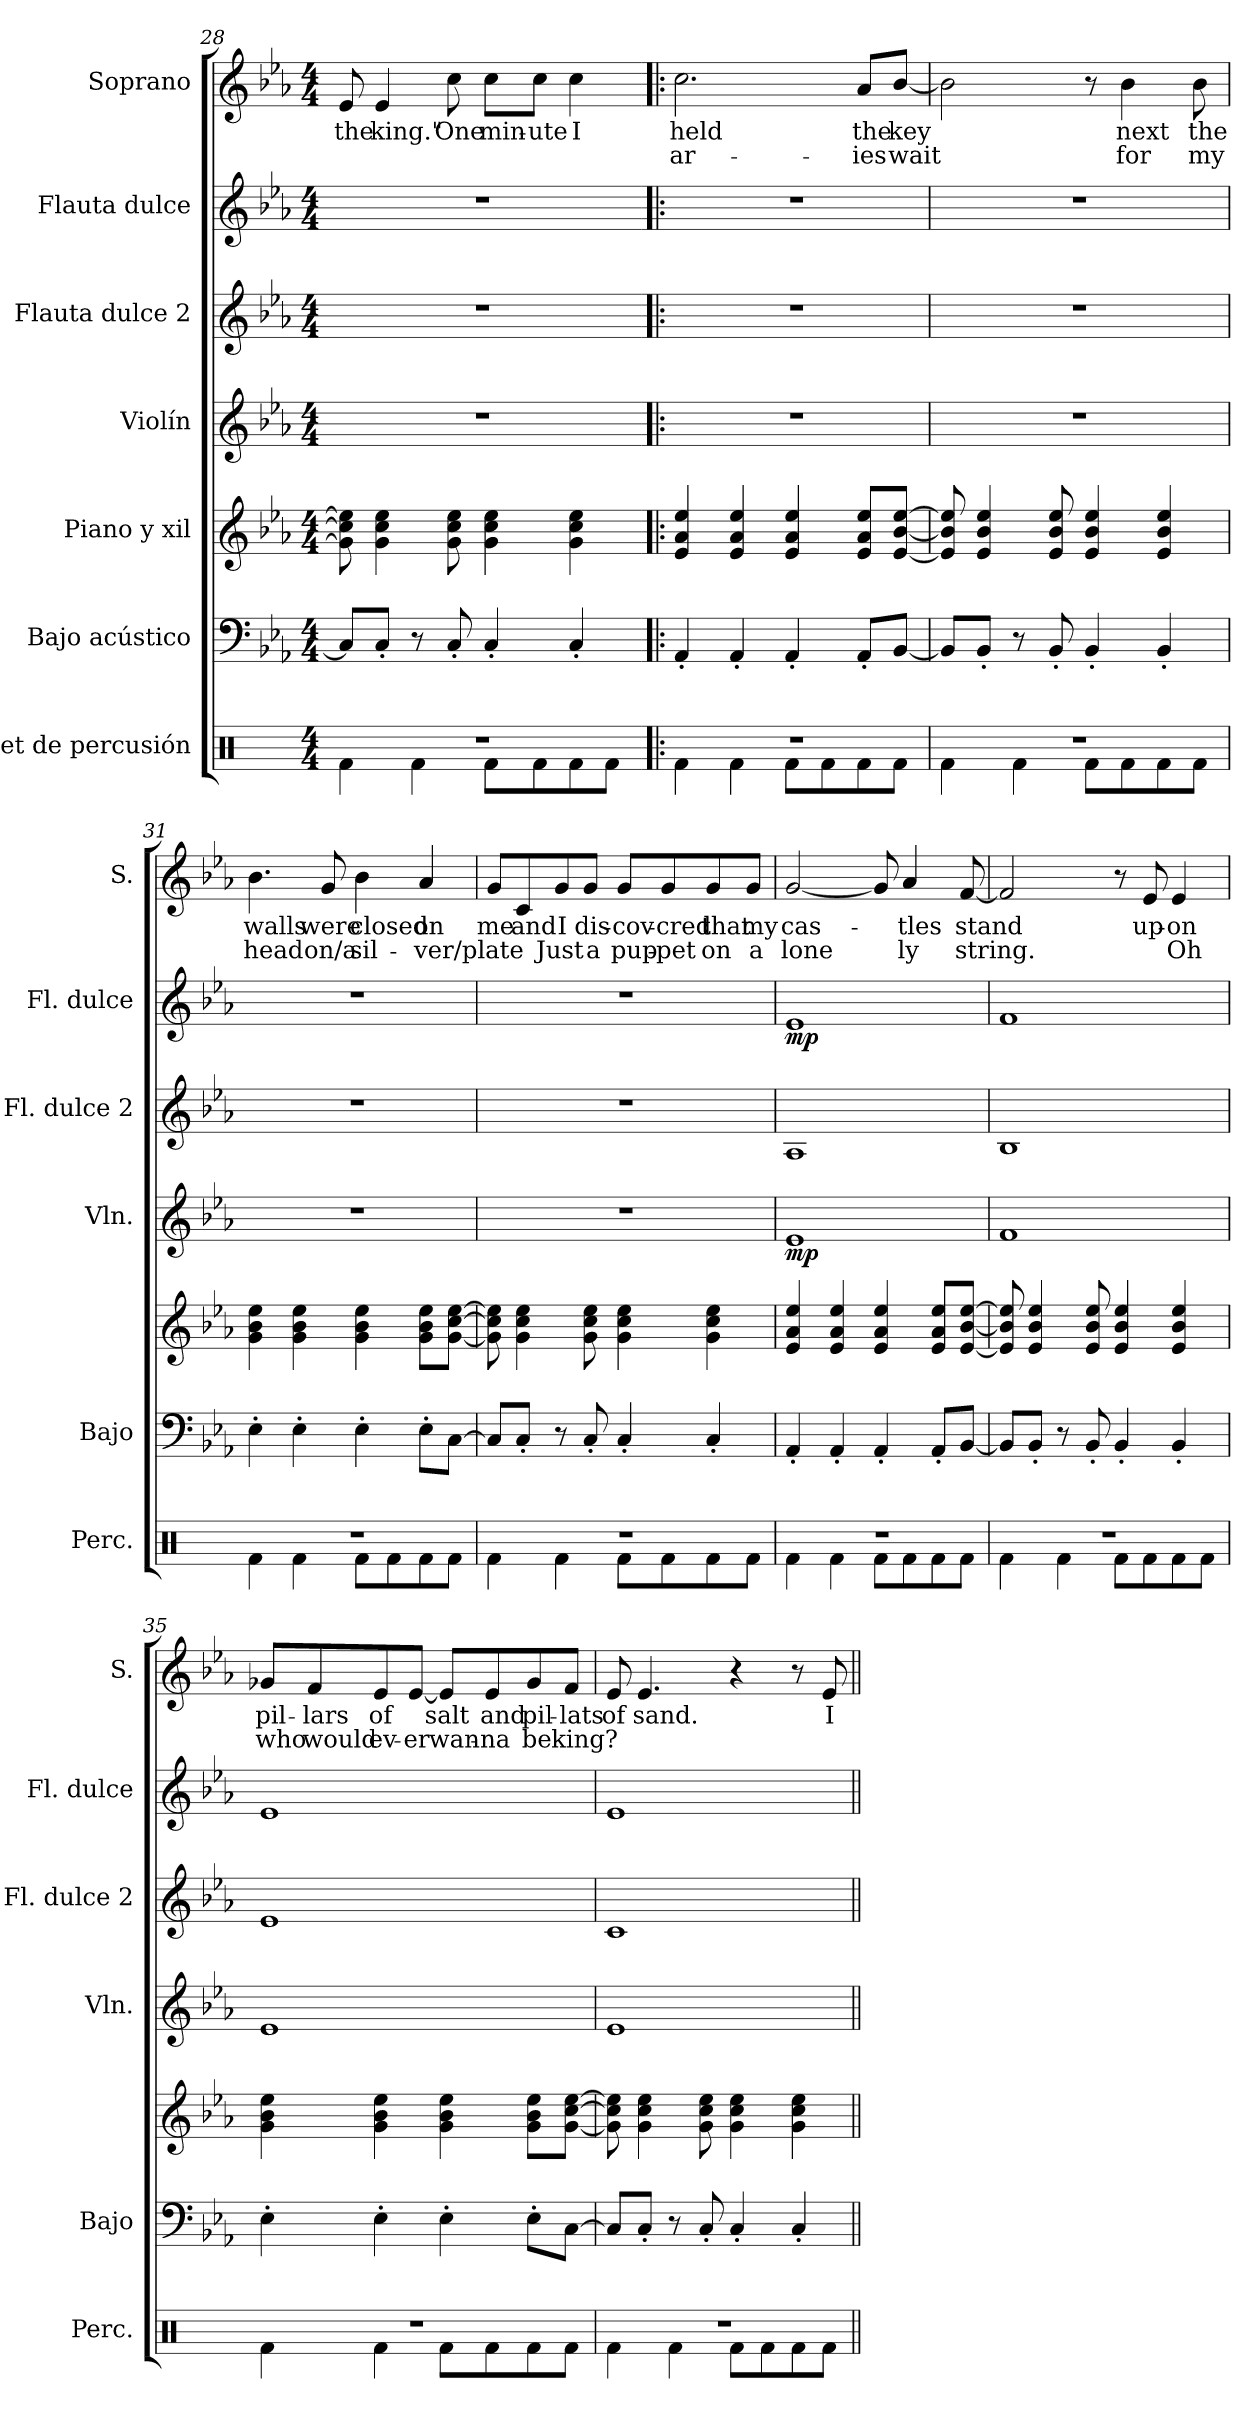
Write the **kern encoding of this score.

**kern	**kern	**kern	**kern	**dynam	**kern	**kern	**dynam	**kern	**text	**text
*part7	*part6	*part5	*part4	*part4	*part3	*part2	*part2	*part1	*part1	*part1
*staff7	*staff6	*staff5	*staff4	*staff4	*staff3	*staff2	*staff2	*staff1	*staff1	*staff1
*I"Set de percusión	*I"Bajo acústico	*I"Piano y xil	*I"Violín	*	*I"Flauta dulce 2	*I"Flauta dulce	*	*I"Soprano	*	*
*I'Perc.	*I'Bajo	*	*I'Vln.	*	*I'Fl. dulce 2	*I'Fl. dulce	*	*I'S.	*	*
*clefX	*clefF4	*clefG2	*clefG2	*	*clefG2	*clefG2	*	*clefG2	*	*
*k[]	*k[b-e-a-]	*k[b-e-a-]	*k[b-e-a-]	*	*k[b-e-a-]	*k[b-e-a-]	*	*k[b-e-a-]	*	*
*M4/4	*M4/4	*M4/4	*M4/4	*	*M4/4	*M4/4	*	*M4/4	*	*
=28	=28	=28	=28	=28	=28	=28	=28	=28	=28	=28
*^	*	*	*	*	*	*	*	*	*	*
!	!	!	!	!	!	!	!	!	!	!LO:LY:b	!
1r	4Rf\	8C/L]	8g\] 8cc\] 8ee-\]	1r	.	1r	1r	.	8e-/	the	.
!	!	!	!	!	!	!	!	!	!	!LO:LY:b	!
.	.	8C'/J	4g\ 4cc\ 4ee-\	.	.	.	.	.	4e-/	king."	.
.	4Rf\	8r	.	.	.	.	.	.	.	.	.
!	!	!	!	!	!	!	!	!	!	!LO:LY:b	!
.	.	8C'/	8g\ 8cc\ 8ee-\	.	.	.	.	.	8cc\	One	.
!	!	!	!	!	!	!	!	!	!	!LO:LY:b	!
.	8Rf\L	4C'/	4g\ 4cc\ 4ee-\	.	.	.	.	.	8cc\L	min-	.
!	!	!	!	!	!	!	!	!	!	!LO:LY:b	!
.	8Rf\	.	.	.	.	.	.	.	8cc\J	-ute	.
!	!	!	!	!	!	!	!	!	!	!LO:LY:b	!
.	8Rf\	4C'/	4g\ 4cc\ 4ee-\	.	.	.	.	.	4cc\	I	.
.	8Rf\J	.	.	.	.	.	.	.	.	.	.
=29!|:	=29!|:	=29!|:	=29!|:	=29!|:	=29!|:	=29!|:	=29!|:	=29!|:	=29!|:	=29!|:	=29!|:
!	!	!	!	!	!	!	!	!	!	!LO:LY:b	!LO:LY:b
1r	4Rf\	4AA-'/	4e-/ 4a-/ 4ee-/	1r	.	1r	1r	.	2.cc\	held	-ar-
.	4Rf\	4AA-'/	4e-/ 4a-/ 4ee-/	.	.	.	.	.	.	.	.
.	8Rf\L	4AA-'/	4e-/ 4a-/ 4ee-/	.	.	.	.	.	.	.	.
.	8Rf\	.	.	.	.	.	.	.	.	.	.
!	!	!	!	!	!	!	!	!	!	!LO:LY:b	!LO:LY:b
.	8Rf\	8AA-'/L	8e-/ 8a-/ 8ee-/L	.	.	.	.	.	8a-/L	the	-ies
!	!	!	!	!	!	!	!	!	!	!LO:LY:b	!LO:LY:b
.	8Rf\J	[8BB-/J	[8e-/ [8b-/ [8ee-/J	.	.	.	.	.	[8b-/J	key	wait
!!LO:PB:g=z
=30	=30	=30	=30	=30	=30	=30	=30	=30	=30	=30	=30
1r	4Rf\	8BB-/L]	8e-/] 8b-/] 8ee-/]	1r	.	1r	1r	.	2b-\]	.	.
.	.	8BB-'/J	4e-/ 4b-/ 4ee-/	.	.	.	.	.	.	.	.
.	4Rf\	8r	.	.	.	.	.	.	.	.	.
.	.	8BB-'/	8e-/ 8b-/ 8ee-/	.	.	.	.	.	.	.	.
.	8Rf\L	4BB-'/	4e-/ 4b-/ 4ee-/	.	.	.	.	.	8r	.	.
!	!	!	!	!	!	!	!	!	!	!LO:LY:b	!LO:LY:b
.	8Rf\	.	.	.	.	.	.	.	4b-\	next	for
.	8Rf\	4BB-'/	4e-/ 4b-/ 4ee-/	.	.	.	.	.	.	.	.
!	!	!	!	!	!	!	!	!	!	!LO:LY:b	!LO:LY:b
.	8Rf\J	.	.	.	.	.	.	.	8b-\	the	my
=31	=31	=31	=31	=31	=31	=31	=31	=31	=31	=31	=31
!	!	!	!	!	!	!	!	!	!	!LO:LY:b	!LO:LY:b
1r	4Rf\	4E-'\	4g\ 4b-\ 4ee-\	1r	.	1r	1r	.	4.b-\	walls	head
.	4Rf\	4E-'\	4g\ 4b-\ 4ee-\	.	.	.	.	.	.	.	.
!	!	!	!	!	!	!	!	!	!	!LO:LY:b	!LO:LY:b
.	.	.	.	.	.	.	.	.	8g/	were	on/a
!	!	!	!	!	!	!	!	!	!	!LO:LY:b	!LO:LY:b
.	8Rf\L	4E-'\	4g\ 4b-\ 4ee-\	.	.	.	.	.	4b-\	closed	sil-
.	8Rf\	.	.	.	.	.	.	.	.	.	.
!	!	!	!	!	!	!	!	!	!	!LO:LY:b	!LO:LY:b
.	8Rf\	8E-'\L	8g\ 8b-\ 8ee-\L	.	.	.	.	.	4a-/	on	-ver/plate
.	8Rf\J	[8C\J	[8g\ [8cc\ [8ee-\J	.	.	.	.	.	.	.	.
=32	=32	=32	=32	=32	=32	=32	=32	=32	=32	=32	=32
!	!	!	!	!	!	!	!	!	!	!LO:LY:b	!
1r	4Rf\	8C/L]	8g\] 8cc\] 8ee-\]	1r	.	1r	1r	.	8g/L	me	.
!	!	!	!	!	!	!	!	!	!	!LO:LY:b	!
.	.	8C'/J	4g\ 4cc\ 4ee-\	.	.	.	.	.	8c/	and	.
!	!	!	!	!	!	!	!	!	!	!LO:LY:b	!LO:LY:b
.	4Rf\	8r	.	.	.	.	.	.	8g/	I	Just
!	!	!	!	!	!	!	!	!	!	!LO:LY:b	!LO:LY:b
.	.	8C'/	8g\ 8cc\ 8ee-\	.	.	.	.	.	8g/J	dis-	a
!	!	!	!	!	!	!	!	!	!	!LO:LY:b	!LO:LY:b
.	8Rf\L	4C'/	4g\ 4cc\ 4ee-\	.	.	.	.	.	8g/L	-cov-	pup-
!	!	!	!	!	!	!	!	!	!	!LO:LY:b	!LO:LY:b
.	8Rf\	.	.	.	.	.	.	.	8g/	-cred	-pet
!	!	!	!	!	!	!	!	!	!	!LO:LY:b	!LO:LY:b
.	8Rf\	4C'/	4g\ 4cc\ 4ee-\	.	.	.	.	.	8g/	that	on
!	!	!	!	!	!	!	!	!	!	!LO:LY:b	!LO:LY:b
.	8Rf\J	.	.	.	.	.	.	.	8g/J	my	a
=33	=33	=33	=33	=33	=33	=33	=33	=33	=33	=33	=33
!	!	!	!	!	!LO:DY:b	!	!	!LO:DY:b	!	!LO:LY:b	!LO:LY:b
1r	4Rf\	4AA-'/	4e-/ 4a-/ 4ee-/	1e-	mp	1A-	1e-	mp	[2g/	cas-	-lone
.	4Rf\	4AA-'/	4e-/ 4a-/ 4ee-/	.	.	.	.	.	.	.	.
.	8Rf\L	4AA-'/	4e-/ 4a-/ 4ee-/	.	.	.	.	.	8g/]	.	.
!	!	!	!	!	!	!	!	!	!	!LO:LY:b	!LO:LY:b
.	8Rf\	.	.	.	.	.	.	.	4a-/	-tles	ly
.	8Rf\	8AA-'/L	8e-/ 8a-/ 8ee-/L	.	.	.	.	.	.	.	.
!	!	!	!	!	!	!	!	!	!	!LO:LY:b	!LO:LY:b
.	8Rf\J	[8BB-/J	[8e-/ [8b-/ [8ee-/J	.	.	.	.	.	[8f/	stand	string.
!!LO:LB:g=z
=34	=34	=34	=34	=34	=34	=34	=34	=34	=34	=34	=34
1r	4Rf\	8BB-/L]	8e-/] 8b-/] 8ee-/]	1f	.	1B-	1f	.	2f/]	.	.
.	.	8BB-'/J	4e-/ 4b-/ 4ee-/	.	.	.	.	.	.	.	.
.	4Rf\	8r	.	.	.	.	.	.	.	.	.
.	.	8BB-'/	8e-/ 8b-/ 8ee-/	.	.	.	.	.	.	.	.
.	8Rf\L	4BB-'/	4e-/ 4b-/ 4ee-/	.	.	.	.	.	8r	.	.
!	!	!	!	!	!	!	!	!	!	!LO:LY:b	!
.	8Rf\	.	.	.	.	.	.	.	8e-/	up-	.
!	!	!	!	!	!	!	!	!	!	!LO:LY:b	!LO:LY:b
.	8Rf\	4BB-'/	4e-/ 4b-/ 4ee-/	.	.	.	.	.	4e-/	-on	Oh
.	8Rf\J	.	.	.	.	.	.	.	.	.	.
=35	=35	=35	=35	=35	=35	=35	=35	=35	=35	=35	=35
!	!	!	!	!	!	!	!	!	!	!LO:LY:b	!LO:LY:b
1r	4Rf\	4E-'\	4g\ 4b-\ 4ee-\	1e-	.	1e-	1e-	.	8g-X/L	pil-	who
!	!	!	!	!	!	!	!	!	!	!LO:LY:b	!LO:LY:b
.	.	.	.	.	.	.	.	.	8f/	-lars	would
!	!	!	!	!	!	!	!	!	!	!LO:LY:b	!LO:LY:b
.	4Rf\	4E-'\	4g\ 4b-\ 4ee-\	.	.	.	.	.	8e-/	of	ev-
!	!	!	!	!	!	!	!	!	!	!	!LO:LY:b
.	.	.	.	.	.	.	.	.	[8e-/J	.	-er
!	!	!	!	!	!	!	!	!	!	!LO:LY:b	!LO:LY:b
.	8Rf\L	4E-'\	4g\ 4b-\ 4ee-\	.	.	.	.	.	8e-/L]	salt	wan-
!	!	!	!	!	!	!	!	!	!	!LO:LY:b	!LO:LY:b
.	8Rf\	.	.	.	.	.	.	.	8e-/	and	-na
!	!	!	!	!	!	!	!	!	!	!LO:LY:b	!LO:LY:b
.	8Rf\	8E-'\L	8g\ 8b-\ 8ee-\L	.	.	.	.	.	8g-/	pil-	be
!	!	!	!	!	!	!	!	!	!	!LO:LY:b	!LO:LY:b
.	8Rf\J	[8C\J	[8g\ [8cc\ [8ee-\J	.	.	.	.	.	8f/J	-lats	king?
=36	=36	=36	=36	=36	=36	=36	=36	=36	=36	=36	=36
!	!	!	!	!	!	!	!	!	!	!LO:LY:b	!
1r	4Rf\	8C/L]	8g\] 8cc\] 8ee-\]	1e-	.	1c	1e-	.	8e-/	of	.
!	!	!	!	!	!	!	!	!	!	!LO:LY:b	!
.	.	8C'/J	4g\ 4cc\ 4ee-\	.	.	.	.	.	4.e-/	sand.	.
.	4Rf\	8r	.	.	.	.	.	.	.	.	.
.	.	8C'/	8g\ 8cc\ 8ee-\	.	.	.	.	.	.	.	.
.	8Rf\L	4C'/	4g\ 4cc\ 4ee-\	.	.	.	.	.	4r	.	.
.	8Rf\	.	.	.	.	.	.	.	.	.	.
.	8Rf\	4C'/	4g\ 4cc\ 4ee-\	.	.	.	.	.	8r	.	.
!	!	!	!	!	!	!	!	!	!	!LO:LY:b	!
.	8Rf\J	.	.	.	.	.	.	.	8e-/	I	.
*v	*v	*	*	*	*	*	*	*	*	*	*
=||	=||	=||	=||	=||	=||	=||	=||	=||	=||	=||
*-	*-	*-	*-	*-	*-	*-	*-	*-	*-	*-
